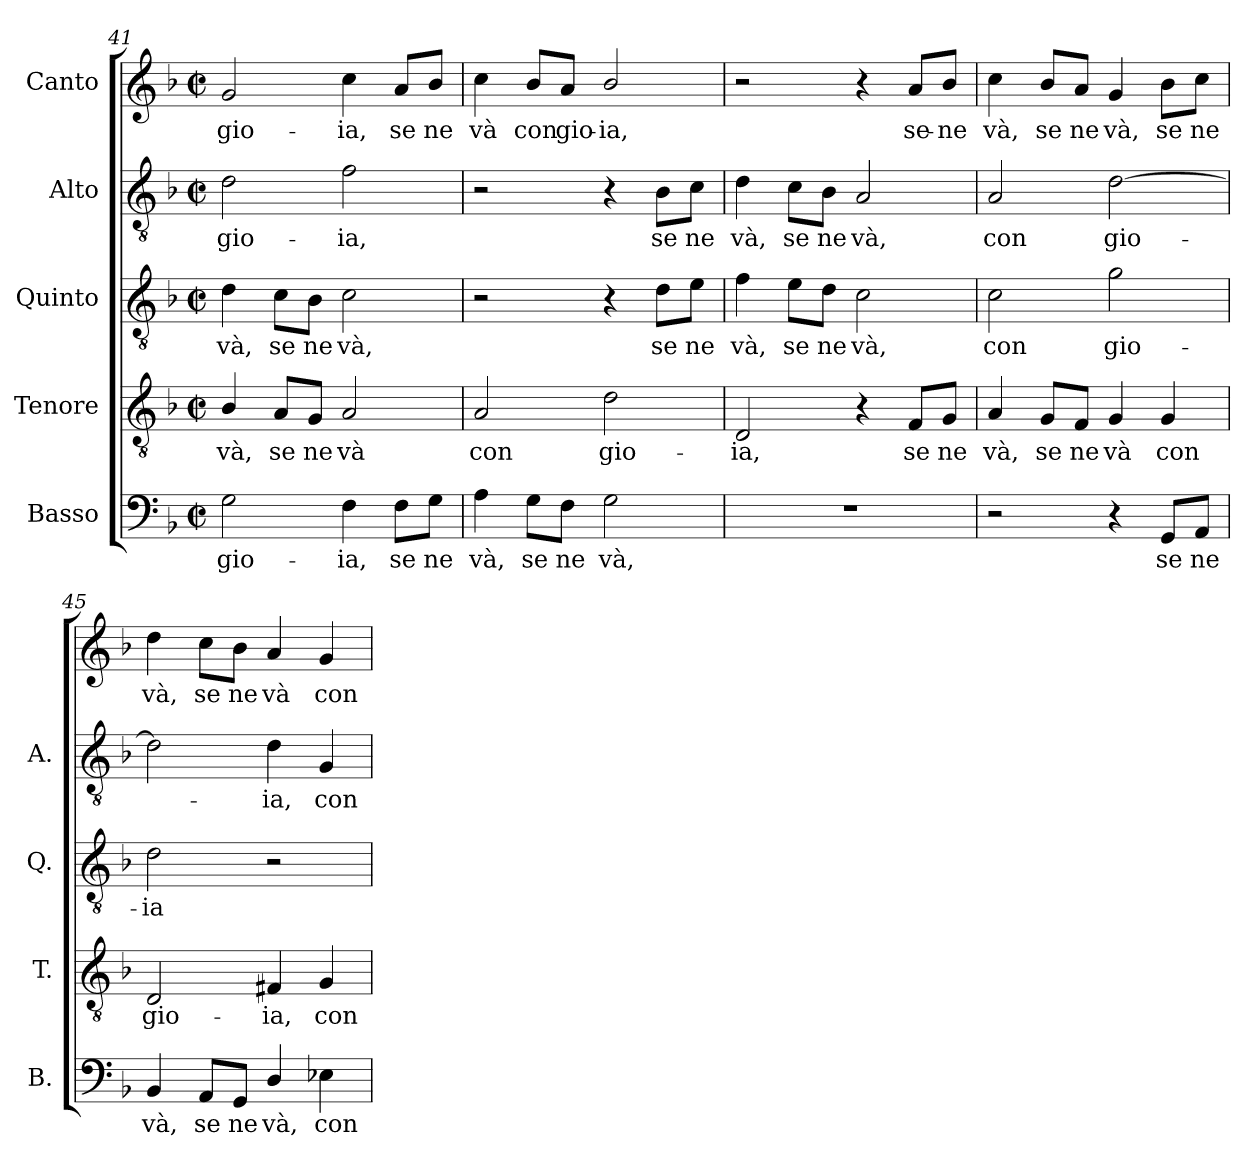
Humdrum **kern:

**kern	**text	**kern	**text	**kern	**text	**kern	**text	**kern	**text
*part5	*part5	*part4	*part4	*part3	*part3	*part2	*part2	*part1	*part1
*staff5	*staff5	*staff4	*staff4	*staff3	*staff3	*staff2	*staff2	*staff1	*staff1
*I"Basso	*	*I"Tenore	*	*I"Quinto	*	*I"Alto	*	*I"Canto	*
*I'B.	*	*I'T.	*	*I'Q.	*	*I'A.	*	*	*
*clefF4	*	*clefGv2	*	*clefGv2	*	*clefGv2	*	*clefG2	*
*	*	*ITrd7c12	*	*ITrd7c12	*	*ITrd7c12	*	*	*
*k[b-]	*	*k[b-]	*	*k[b-]	*	*k[b-]	*	*k[b-]	*
*F:	*	*F:	*	*F:	*	*F:	*	*F:	*
*M2/2	*	*M2/2	*	*M2/2	*	*M2/2	*	*M2/2	*
*met(c|)	*	*met(c|)	*	*met(c|)	*	*met(c|)	*	*met(c|)	*
=41	=41	=41	=41	=41	=41	=41	=41	=41	=41
!	!LO:LY:b:color=#000000	!	!	!	!	!	!	!	!
!	!	!	!LO:LY:b:color=#000000	!	!	!	!	!	!
!	!	!	!	!	!LO:LY:b:color=#000000	!	!	!	!
!	!	!	!	!	!	!	!LO:LY:b:color=#000000	!	!
!	!	!	!	!	!	!	!	!	!LO:LY:b:color=#000000
2Gi\	gio-	4BB-i/	và,	4Di\	và,	2Di\	gio-	2gi/	gio-
!	!	!	!LO:LY:b:color=#000000	!	!	!	!	!	!
!	!	!	!	!	!LO:LY:b:color=#000000	!	!	!	!
.	.	8AAi/L	se	8Ci\L	se	.	.	.	.
!	!	!	!LO:LY:b:color=#000000	!	!	!	!	!	!
!	!	!	!	!	!LO:LY:b:color=#000000	!	!	!	!
.	.	8GGi/J	ne	8BB-i\J	ne	.	.	.	.
!	!LO:LY:b:color=#000000	!	!	!	!	!	!	!	!
!	!	!	!LO:LY:b:color=#000000	!	!	!	!	!	!
!	!	!	!	!	!LO:LY:b:color=#000000	!	!	!	!
!	!	!	!	!	!	!	!LO:LY:b:color=#000000	!	!
!	!	!	!	!	!	!	!	!	!LO:LY:b:color=#000000
4Fi\	-ia,	2AAi/	và	2Ci\	và,	2Fi\	-ia,	4cci\	-ia,
!	!LO:LY:b:color=#000000	!	!	!	!	!	!	!	!
!	!	!	!	!	!	!	!	!	!LO:LY:b:color=#000000
8Fi\L	se	.	.	.	.	.	.	8ai/L	se
!	!LO:LY:b:color=#000000	!	!	!	!	!	!	!	!
!	!	!	!	!	!	!	!	!	!LO:LY:b:color=#000000
8Gi\J	ne	.	.	.	.	.	.	8b-i/J	ne
=42	=42	=42	=42	=42	=42	=42	=42	=42	=42
!	!LO:LY:b:color=#000000	!	!	!	!	!	!	!	!
!	!	!	!LO:LY:b:color=#000000	!	!	!	!	!	!
!	!	!	!	!	!	!	!	!	!LO:LY:b:color=#000000
4Ai\	và,	2AAi/	con	2r	.	2r	.	4cci\	và
!	!LO:LY:b:color=#000000	!	!	!	!	!	!	!	!
!	!	!	!	!	!	!	!	!	!LO:LY:b:color=#000000
8Gi\L	se	.	.	.	.	.	.	8b-i/L	con
!	!LO:LY:b:color=#000000	!	!	!	!	!	!	!	!
!	!	!	!	!	!	!	!	!	!LO:LY:b:color=#000000
8Fi\J	ne	.	.	.	.	.	.	8ai/J	gio-
!	!LO:LY:b:color=#000000	!	!	!	!	!	!	!	!
!	!	!	!LO:LY:b:color=#000000	!	!	!	!	!	!
!	!	!	!	!	!	!	!	!	!LO:LY:b:color=#000000
2Gi\	và,	2Di\	gio-	4r	.	4r	.	2b-i/	-ia,
!	!	!	!	!	!LO:LY:b:color=#000000	!	!	!	!
!	!	!	!	!	!	!	!LO:LY:b:color=#000000	!	!
.	.	.	.	8Di\L	se	8BB-i\L	se	.	.
!	!	!	!	!	!LO:LY:b:color=#000000	!	!	!	!
!	!	!	!	!	!	!	!LO:LY:b:color=#000000	!	!
.	.	.	.	8Ei\J	ne	8Ci\J	ne	.	.
!!LO:LB:g=z
=43	=43	=43	=43	=43	=43	=43	=43	=43	=43
!	!	!	!LO:LY:b:color=#000000	!	!	!	!	!	!
!	!	!	!	!	!LO:LY:b:color=#000000	!	!	!	!
!	!	!	!	!	!	!	!LO:LY:b:color=#000000	!	!
1r	.	2DDi/	-ia,	4Fi\	và,	4Di\	và,	2r	.
!	!	!	!	!	!LO:LY:b:color=#000000	!	!	!	!
!	!	!	!	!	!	!	!LO:LY:b:color=#000000	!	!
.	.	.	.	8Ei\L	se	8Ci\L	se	.	.
!	!	!	!	!	!LO:LY:b:color=#000000	!	!	!	!
!	!	!	!	!	!	!	!LO:LY:b:color=#000000	!	!
.	.	.	.	8Di\J	ne	8BB-i\J	ne	.	.
!	!	!	!	!	!LO:LY:b:color=#000000	!	!	!	!
!	!	!	!	!	!	!	!LO:LY:b:color=#000000	!	!
.	.	4r	.	2Ci\	và,	2AAi/	và,	4r	.
!	!	!	!LO:LY:b:color=#000000	!	!	!	!	!	!
!	!	!	!	!	!	!	!	!	!LO:LY:b:color=#000000
.	.	8FFi/L	se	.	.	.	.	8ai/L	se-
!	!	!	!LO:LY:b:color=#000000	!	!	!	!	!	!
!	!	!	!	!	!	!	!	!	!LO:LY:b:color=#000000
.	.	8GGi/J	ne	.	.	.	.	8b-i/J	-ne
=44	=44	=44	=44	=44	=44	=44	=44	=44	=44
!	!	!	!LO:LY:b:color=#000000	!	!	!	!	!	!
!	!	!	!	!	!LO:LY:b:color=#000000	!	!	!	!
!	!	!	!	!	!	!	!LO:LY:b:color=#000000	!	!
!	!	!	!	!	!	!	!	!	!LO:LY:b:color=#000000
2r	.	4AAi/	và,	2Ci\	con	2AAi/	con	4cci\	và,
!	!	!	!LO:LY:b:color=#000000	!	!	!	!	!	!
!	!	!	!	!	!	!	!	!	!LO:LY:b:color=#000000
.	.	8GGi/L	se	.	.	.	.	8b-i/L	se
!	!	!	!LO:LY:b:color=#000000	!	!	!	!	!	!
!	!	!	!	!	!	!	!	!	!LO:LY:b:color=#000000
.	.	8FFi/J	ne	.	.	.	.	8ai/J	ne
!	!	!	!LO:LY:b:color=#000000	!	!	!	!	!	!
!	!	!	!	!	!LO:LY:b:color=#000000	!	!	!	!
!	!	!	!	!	!	!	!LO:LY:b:color=#000000	!	!
!	!	!	!	!	!	!	!	!	!LO:LY:b:color=#000000
4r	.	4GGi/	và	2Gi\	gio-	[2Di\	gio-	4gi/	và,
!	!LO:LY:b:color=#000000	!	!	!	!	!	!	!	!
!	!	!	!LO:LY:b:color=#000000	!	!	!	!	!	!
!	!	!	!	!	!	!	!	!	!LO:LY:b:color=#000000
8GGi/L	se	4GGi/	con	.	.	.	.	8b-i\L	se
!	!LO:LY:b:color=#000000	!	!	!	!	!	!	!	!
!	!	!	!	!	!	!	!	!	!LO:LY:b:color=#000000
8AAi/J	ne	.	.	.	.	.	.	8cci\J	ne
=45	=45	=45	=45	=45	=45	=45	=45	=45	=45
!	!LO:LY:b:color=#000000	!	!	!	!	!	!	!	!
!	!	!	!LO:LY:b:color=#000000	!	!	!	!	!	!
!	!	!	!	!	!LO:LY:b:color=#000000	!	!	!	!
!	!	!	!	!	!	!	!	!	!LO:LY:b:color=#000000
4BB-i/	và,	2DDi/	gio-	2Di\	-ia	2Di\]	.	4ddi\	và,
!	!LO:LY:b:color=#000000	!	!	!	!	!	!	!	!
!	!	!	!	!	!	!	!	!	!LO:LY:b:color=#000000
8AAi/L	se	.	.	.	.	.	.	8cci\L	se
!	!LO:LY:b:color=#000000	!	!	!	!	!	!	!	!
!	!	!	!	!	!	!	!	!	!LO:LY:b:color=#000000
8GGi/J	ne	.	.	.	.	.	.	8b-i\J	ne
!	!LO:LY:b:color=#000000	!	!	!	!	!	!	!	!
!	!	!	!LO:LY:b:color=#000000	!	!	!	!	!	!
!	!	!	!	!	!	!	!LO:LY:b:color=#000000	!	!
!	!	!	!	!	!	!	!	!	!LO:LY:b:color=#000000
4Di/	và,	4FF#Xi/	-ia,	2r	.	4Di\	-ia,	4ai/	và
!	!LO:LY:b:color=#000000	!	!	!	!	!	!	!	!
!	!	!	!LO:LY:b:color=#000000	!	!	!	!	!	!
!	!	!	!	!	!	!	!LO:LY:b:color=#000000	!	!
!	!	!	!	!	!	!	!	!	!LO:LY:b:color=#000000
4E-Xi\	con	4GGi/	con	.	.	4GGi/	con	4gi/	con
=	=	=	=	=	=	=	=	=	=
*-	*-	*-	*-	*-	*-	*-	*-	*-	*-
